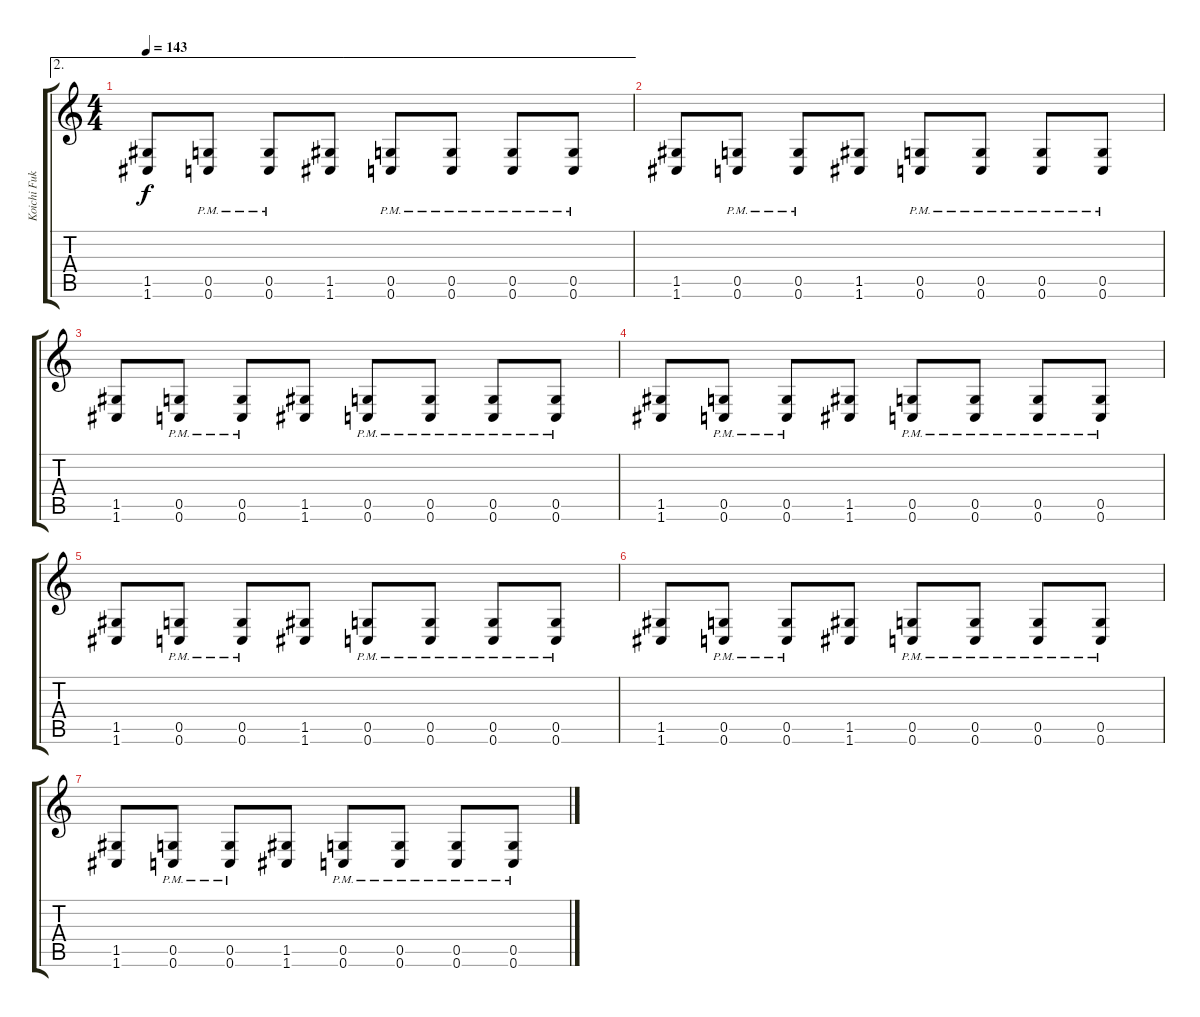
\track ("Koichi Fukuda" "Koichi Fuk") {instrument distortionguitar}
\staff {score tabs}
\tuning (D4 A3 F3 C3 G2 C2) {hide}
\ae 2
\ts (4 4)
\tempo 143
\clef g2
\ks c
(1.5 1.6).8{dy f} (0.5{pm} 0.6{pm}).8 (0.5{pm} 0.6{pm}).8 (1.5 1.6).8 (0.5{pm} 0.6{pm}).8 (0.5{pm} 0.6{pm}).8 (0.5{pm} 0.6{pm}).8 (0.5{pm} 0.6{pm}).8 |
(1.5 1.6).8 (0.5{pm} 0.6{pm}).8 (0.5{pm} 0.6{pm}).8 (1.5 1.6).8 (0.5{pm} 0.6{pm}).8 (0.5{pm} 0.6{pm}).8 (0.5{pm} 0.6{pm}).8 (0.5{pm} 0.6{pm}).8 |
(1.5 1.6).8 (0.5{pm} 0.6{pm}).8 (0.5{pm} 0.6{pm}).8 (1.5 1.6).8 (0.5{pm} 0.6{pm}).8 (0.5{pm} 0.6{pm}).8 (0.5{pm} 0.6{pm}).8 (0.5{pm} 0.6{pm}).8 |
(1.5 1.6).8 (0.5{pm} 0.6{pm}).8 (0.5{pm} 0.6{pm}).8 (1.5 1.6).8 (0.5{pm} 0.6{pm}).8{volume 2} (0.5{pm} 0.6{pm}).8 (0.5{pm} 0.6{pm}).8 (0.5{pm} 0.6{pm}).8 |
(1.5 1.6).8 (0.5{pm} 0.6{pm}).8 (0.5{pm} 0.6{pm}).8 (1.5 1.6).8 (0.5{pm} 0.6{pm}).8 (0.5{pm} 0.6{pm}).8 (0.5{pm} 0.6{pm}).8 (0.5{pm} 0.6{pm}).8 |
(1.5 1.6).8 (0.5{pm} 0.6{pm}).8 (0.5{pm} 0.6{pm}).8 (1.5 1.6).8 (0.5{pm} 0.6{pm}).8 (0.5{pm} 0.6{pm}).8 (0.5{pm} 0.6{pm}).8 (0.5{pm} 0.6{pm}).8 |
(1.5 1.6).8 (0.5{pm} 0.6{pm}).8 (0.5{pm} 0.6{pm}).8 (1.5 1.6).8 (0.5{pm} 0.6{pm}).8 (0.5{pm} 0.6{pm}).8 (0.5{pm} 0.6{pm}).8 (0.5{pm} 0.6{pm}).8
